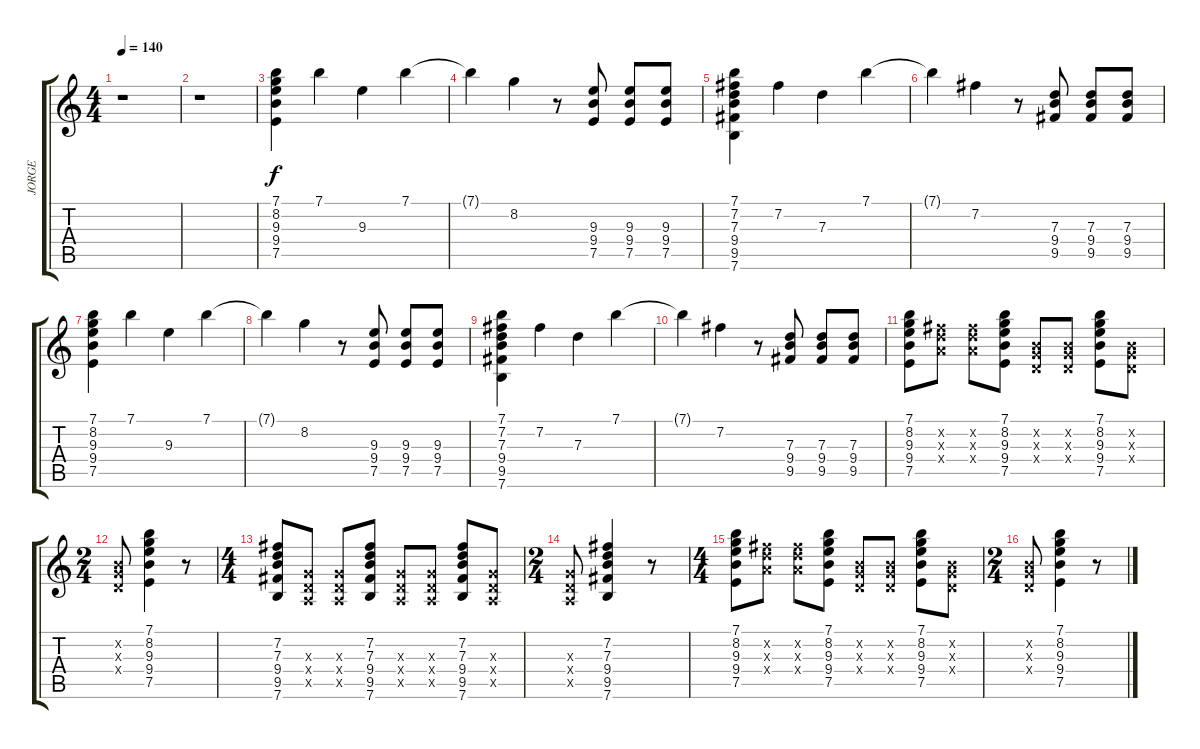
\track ("JORGE" "JORGE") {instrument overdrivenguitar}
\staff {score tabs}
\tuning (E4 B3 G3 D3 A2 E2) {hide}
\ts (4 4)
\tempo 140
\clef g2
\ks c
r.1{dy f instrument overdrivenguitar} |
r.1 |
(7.1 8.2 9.3 9.4 7.5).4 7.1.4 9.3.4 7.1.4 |
7.1{t}.4 8.2.4 r.8 (9.3 9.4 7.5).8 (9.3 9.4 7.5).8 (9.3 9.4 7.5).8 |
(7.1 7.2 7.3 9.4 9.5 7.6).4 7.2.4 7.3.4 7.1.4 |
7.1{t}.4 7.2.4 r.8 (7.3 9.4 9.5).8 (7.3 9.4 9.5).8 (7.3 9.4 9.5).8 |
(7.1 8.2 9.3 9.4 7.5).4 7.1.4 9.3.4 7.1.4 |
7.1{t}.4 8.2.4 r.8 (9.3 9.4 7.5).8 (9.3 9.4 7.5).8 (9.3 9.4 7.5).8 |
(7.1 7.2 7.3 9.4 9.5 7.6).4 7.2.4 7.3.4 7.1.4 |
7.1{t}.4 7.2.4 r.8 (7.3 9.4 9.5).8 (7.3 9.4 9.5).8 (7.3 9.4 9.5).8 |
(7.1 8.2 9.3 9.4 7.5).8 (7.2{x} 7.3{x} 7.4{x}).8 (7.2{x} 7.3{x} 7.4{x}).8 (7.1 8.2 9.3 9.4 7.5).8 (0.2{x} 0.3{x} 0.4{x}).8 (0.2{x} 0.3{x} 0.4{x}).8 (7.1 8.2 9.3 9.4 7.5).8 (0.2{x} 0.3{x} 0.4{x}).8 |
\ts (2 4)
(0.2{x} 0.3{x} 0.4{x}).8 (7.1 8.2 9.3 9.4 7.5).4 r.8 |
\ts (4 4)
(7.2 7.3 9.4 9.5 7.6).8 (0.3{x} 0.4{x} 0.5{x}).8 (0.3{x} 0.4{x} 0.5{x}).8 (7.2 7.3 9.4 9.5 7.6).8 (0.3{x} 0.4{x} 0.5{x}).8 (0.3{x} 0.4{x} 0.5{x}).8 (7.2 7.3 9.4 9.5 7.6).8 (0.3{x} 0.4{x} 0.5{x}).8 |
\ts (2 4)
(0.3{x} 0.4{x} 0.5{x}).8 (7.2 7.3 9.4 9.5 7.6).4 r.8 |
\ts (4 4)
(7.1 8.2 9.3 9.4 7.5).8 (7.2{x} 7.3{x} 7.4{x}).8 (7.2{x} 7.3{x} 7.4{x}).8 (7.1 8.2 9.3 9.4 7.5).8 (0.2{x} 0.3{x} 0.4{x}).8 (0.2{x} 0.3{x} 0.4{x}).8 (7.1 8.2 9.3 9.4 7.5).8 (0.2{x} 0.3{x} 0.4{x}).8 |
\ts (2 4)
(0.2{x} 0.3{x} 0.4{x}).8 (7.1 8.2 9.3 9.4 7.5).4 r.8
